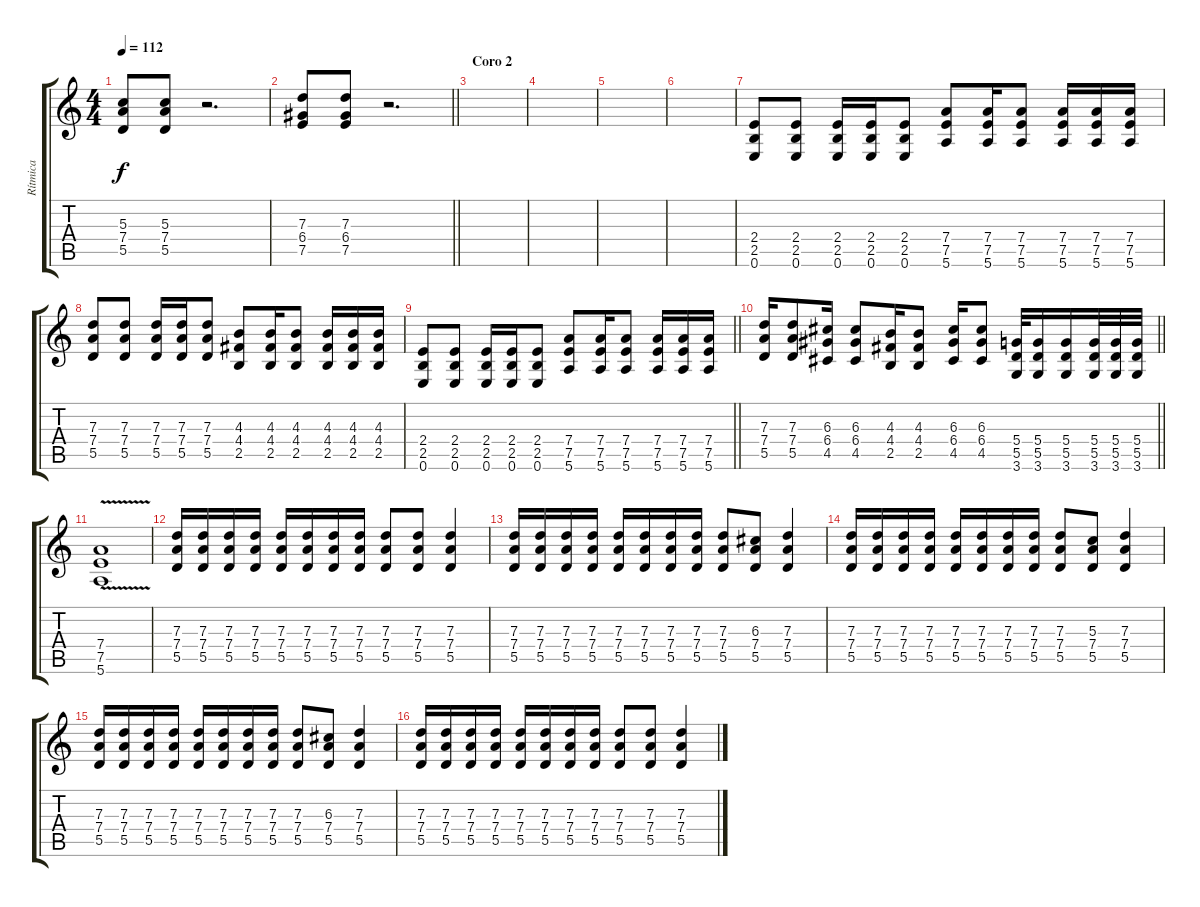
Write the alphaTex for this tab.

\track ("Rítmica" "Rítmica") {instrument distortionguitar}
\staff {score tabs}
\tuning (E4 B3 G3 D3 A2 E2) {hide}
\ts (4 4)
\tempo 112
\clef g2
\ks c
(5.3 7.4 5.5).8{dy f} (5.3 7.4 5.5).8 r.2{d} |
\barLineRight lightlight
(7.3 6.4 7.5).8 (7.3 6.4 7.5).8 r.2{d} |
\section ("" "Coro 2")
|
|
|
|
(2.4 2.5 0.6).8 (2.4 2.5 0.6).8 (2.4 2.5 0.6).16 (2.4 2.5 0.6).16 (2.4 2.5 0.6).8 (7.4 7.5 5.6).8 (7.4 7.5 5.6).16 (7.4 7.5 5.6).8 (7.4 7.5 5.6).16 (7.4 7.5 5.6).16 (7.4 7.5 5.6).16 |
(7.3 7.4 5.5).8 (7.3 7.4 5.5).8 (7.3 7.4 5.5).16 (7.3 7.4 5.5).16 (7.3 7.4 5.5).8 (4.3 4.4 2.5).8 (4.3 4.4 2.5).16 (4.3 4.4 2.5).8 (4.3 4.4 2.5).16 (4.3 4.4 2.5).16 (4.3 4.4 2.5).16 |
\barLineRight lightlight
(2.4 2.5 0.6).8 (2.4 2.5 0.6).8 (2.4 2.5 0.6).16 (2.4 2.5 0.6).16 (2.4 2.5 0.6).8 (7.4 7.5 5.6).8 (7.4 7.5 5.6).16 (7.4 7.5 5.6).8 (7.4 7.5 5.6).16 (7.4 7.5 5.6).16 (7.4 7.5 5.6).16 |
\barLineRight lightlight
(7.3 7.4 5.5).16 (7.3 7.4 5.5).8 (6.3 6.4 4.5).16 (6.3 6.4 4.5).8 (4.3 4.4 2.5).16 (4.3 4.4 2.5).8 (6.3 6.4 4.5).16 (6.3 6.4 4.5).8 (5.4 5.5 3.6).32 (5.4 5.5 3.6).16 (5.4 5.5 3.6).16 (5.4 5.5 3.6).32 (5.4 5.5 3.6).32 (5.4 5.5 3.6).32 |
(7.4{v} 7.5{v} 5.6{v}).1 |
(7.3 7.4 5.5).16 (7.3 7.4 5.5).16 (7.3 7.4 5.5).16 (7.3 7.4 5.5).16 (7.3 7.4 5.5).16 (7.3 7.4 5.5).16 (7.3 7.4 5.5).16 (7.3 7.4 5.5).16 (7.3 7.4 5.5).8 (7.3 7.4 5.5).8 (7.3 7.4 5.5).4 |
(7.3 7.4 5.5).16 (7.3 7.4 5.5).16 (7.3 7.4 5.5).16 (7.3 7.4 5.5).16 (7.3 7.4 5.5).16 (7.3 7.4 5.5).16 (7.3 7.4 5.5).16 (7.3 7.4 5.5).16 (7.3 7.4 5.5).8 (6.3 7.4 5.5).8 (7.3 7.4 5.5).4 |
(7.3 7.4 5.5).16 (7.3 7.4 5.5).16 (7.3 7.4 5.5).16 (7.3 7.4 5.5).16 (7.3 7.4 5.5).16 (7.3 7.4 5.5).16 (7.3 7.4 5.5).16 (7.3 7.4 5.5).16 (7.3 7.4 5.5).8 (5.3 7.4 5.5).8 (7.3 7.4 5.5).4 |
(7.3 7.4 5.5).16 (7.3 7.4 5.5).16 (7.3 7.4 5.5).16 (7.3 7.4 5.5).16 (7.3 7.4 5.5).16 (7.3 7.4 5.5).16 (7.3 7.4 5.5).16 (7.3 7.4 5.5).16 (7.3 7.4 5.5).8 (6.3 7.4 5.5).8 (7.3 7.4 5.5).4 |
(7.3 7.4 5.5).16 (7.3 7.4 5.5).16 (7.3 7.4 5.5).16 (7.3 7.4 5.5).16 (7.3 7.4 5.5).16 (7.3 7.4 5.5).16 (7.3 7.4 5.5).16 (7.3 7.4 5.5).16 (7.3 7.4 5.5).8 (7.3 7.4 5.5).8 (7.3 7.4 5.5).4
